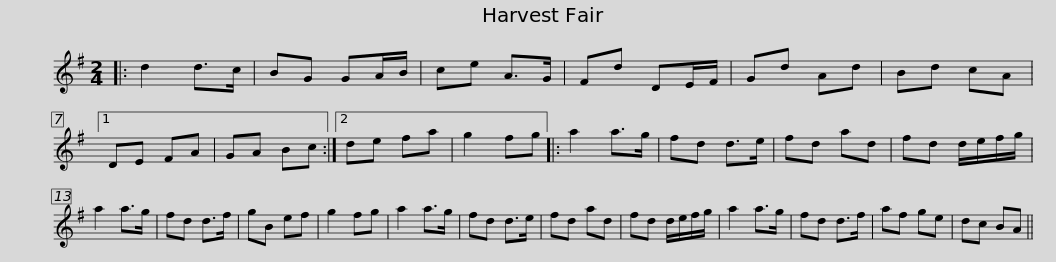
X:1
L:1/8
M:2/4
I:linebreak $
K:G
V:1 treble
V:1
|: d2 d>c | BG GA/B/ | ce A>G | Fd DE/F/ | Gd Ad | %5
 Bd cA |1 DE FA | GA Bc :|2 de fa | g2 fg |:$ %10
 a2 a>g | fd d>e | fd ad | fd d/e/f/g/ | a2 a>g | %15
 fd d>f | gB ef | g2 fg | a2 a>g | fd d>e |$ %20
 fd ad | fd d/e/f/g/ | a2 a>g | fd d>f | af ge | %25
 dc BA || %26
